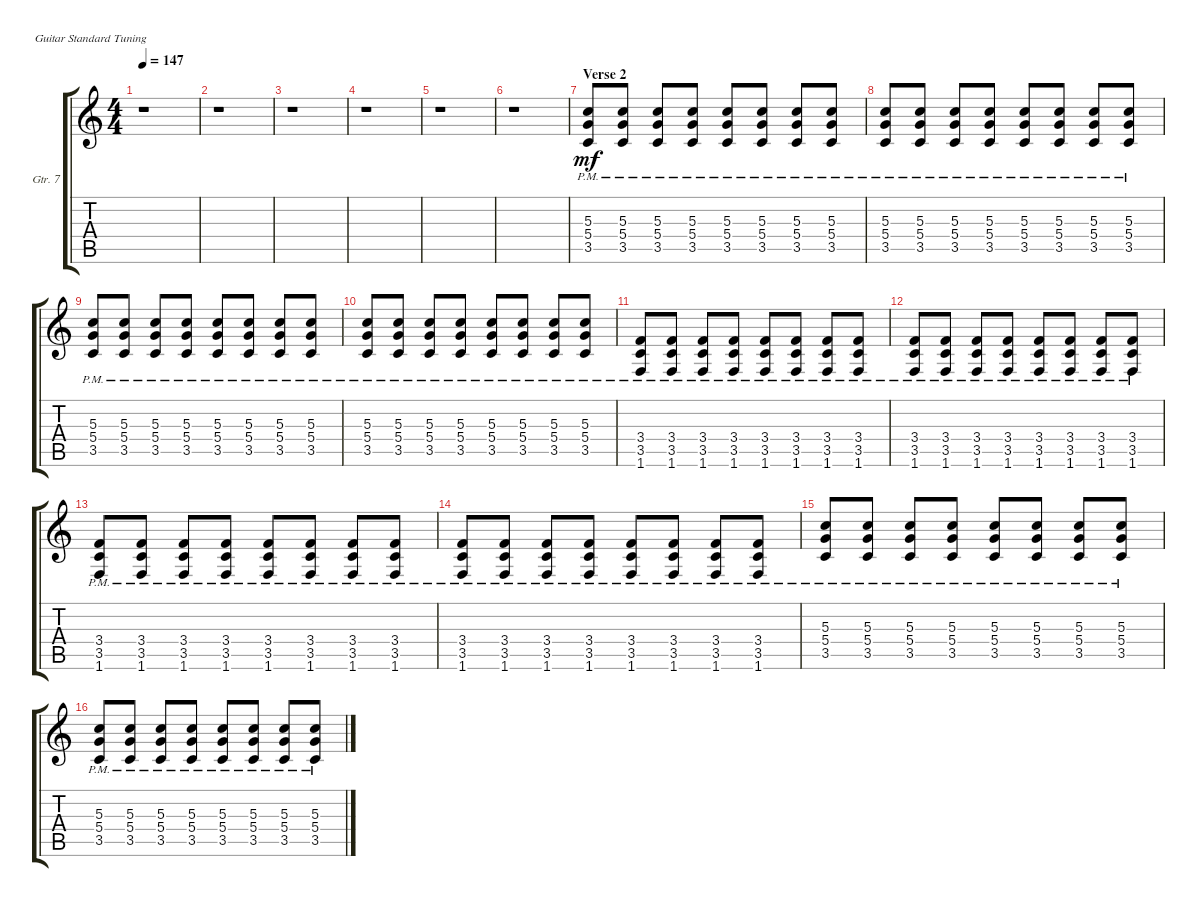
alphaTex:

\defaultSystemsLayout 4
\bracketExtendMode groupsimilarinstruments
\firstSystemTrackNameOrientation horizontal
\otherSystemsTrackNameOrientation horizontal
\track ("Guitar 7" "Gtr. 7") {instrument distortionguitar}
\staff {score tabs}
\tuning (E4 B3 G3 D3 A2 E2)
\ts (4 4)
\tempo 147
\clef g2
\ks c
r.1{dy mf} |
r.1 |
r.1 |
r.1 |
r.1 |
r.1 |
\section ("" "Verse 2")
(3.5{pm} 5.4{pm} 5.3{pm}).8 (3.5{pm} 5.4{pm} 5.3{pm}).8 (3.5{pm} 5.4{pm} 5.3{pm}).8 (3.5{pm} 5.4{pm} 5.3{pm}).8 (3.5{pm} 5.4{pm} 5.3{pm}).8 (3.5{pm} 5.4{pm} 5.3{pm}).8 (3.5{pm} 5.4{pm} 5.3{pm}).8 (3.5{pm} 5.4{pm} 5.3{pm}).8 |
(3.5{pm} 5.4{pm} 5.3{pm}).8 (3.5{pm} 5.4{pm} 5.3{pm}).8 (3.5{pm} 5.4{pm} 5.3{pm}).8 (3.5{pm} 5.4{pm} 5.3{pm}).8 (3.5{pm} 5.4{pm} 5.3{pm}).8 (3.5{pm} 5.4{pm} 5.3{pm}).8 (3.5{pm} 5.4{pm} 5.3{pm}).8 (3.5{pm} 5.4{pm} 5.3{pm}).8 |
(3.5{pm} 5.4{pm} 5.3{pm}).8 (3.5{pm} 5.4{pm} 5.3{pm}).8 (3.5{pm} 5.4{pm} 5.3{pm}).8 (3.5{pm} 5.4{pm} 5.3{pm}).8 (3.5{pm} 5.4{pm} 5.3{pm}).8 (3.5{pm} 5.4{pm} 5.3{pm}).8 (3.5{pm} 5.4{pm} 5.3{pm}).8 (3.5{pm} 5.4{pm} 5.3{pm}).8 |
(3.5{pm} 5.4{pm} 5.3{pm}).8 (3.5{pm} 5.4{pm} 5.3{pm}).8 (3.5{pm} 5.4{pm} 5.3{pm}).8 (3.5{pm} 5.4{pm} 5.3{pm}).8 (3.5{pm} 5.4{pm} 5.3{pm}).8 (3.5{pm} 5.4{pm} 5.3{pm}).8 (3.5{pm} 5.4{pm} 5.3{pm}).8 (3.5{pm} 5.4{pm} 5.3{pm}).8 |
(3.4{pm} 3.5{pm} 1.6{pm}).8 (3.4{pm} 3.5{pm} 1.6{pm}).8 (3.4{pm} 3.5{pm} 1.6{pm}).8 (3.4{pm} 3.5{pm} 1.6{pm}).8 (3.4{pm} 3.5{pm} 1.6{pm}).8 (3.4{pm} 3.5{pm} 1.6{pm}).8 (3.4{pm} 3.5{pm} 1.6{pm}).8 (3.4{pm} 3.5{pm} 1.6{pm}).8 |
(3.4{pm} 3.5{pm} 1.6{pm}).8 (3.4{pm} 3.5{pm} 1.6{pm}).8 (3.4{pm} 3.5{pm} 1.6{pm}).8 (3.4{pm} 3.5{pm} 1.6{pm}).8 (3.4{pm} 3.5{pm} 1.6{pm}).8 (3.4{pm} 3.5{pm} 1.6{pm}).8 (3.4{pm} 3.5{pm} 1.6{pm}).8 (3.4{pm} 3.5{pm} 1.6{pm}).8 |
(3.4{pm} 3.5{pm} 1.6{pm}).8 (3.4{pm} 3.5{pm} 1.6{pm}).8 (3.4{pm} 3.5{pm} 1.6{pm}).8 (3.4{pm} 3.5{pm} 1.6{pm}).8 (3.4{pm} 3.5{pm} 1.6{pm}).8 (3.4{pm} 3.5{pm} 1.6{pm}).8 (3.4{pm} 3.5{pm} 1.6{pm}).8 (3.4{pm} 3.5{pm} 1.6{pm}).8 |
(3.4{pm} 3.5{pm} 1.6{pm}).8 (3.4{pm} 3.5{pm} 1.6{pm}).8 (3.4{pm} 3.5{pm} 1.6{pm}).8 (3.4{pm} 3.5{pm} 1.6{pm}).8 (3.4{pm} 3.5{pm} 1.6{pm}).8 (3.4{pm} 3.5{pm} 1.6{pm}).8 (3.4{pm} 3.5{pm} 1.6{pm}).8 (3.4{pm} 3.5{pm} 1.6{pm}).8 |
(3.5{pm} 5.4{pm} 5.3{pm}).8 (3.5{pm} 5.4{pm} 5.3{pm}).8 (3.5{pm} 5.4{pm} 5.3{pm}).8 (3.5{pm} 5.4{pm} 5.3{pm}).8 (3.5{pm} 5.4{pm} 5.3{pm}).8 (3.5{pm} 5.4{pm} 5.3{pm}).8 (3.5{pm} 5.4{pm} 5.3{pm}).8 (3.5{pm} 5.4{pm} 5.3{pm}).8 |
(3.5{pm} 5.4{pm} 5.3{pm}).8 (3.5{pm} 5.4{pm} 5.3{pm}).8 (3.5{pm} 5.4{pm} 5.3{pm}).8 (3.5{pm} 5.4{pm} 5.3{pm}).8 (3.5{pm} 5.4{pm} 5.3{pm}).8 (3.5{pm} 5.4{pm} 5.3{pm}).8 (3.5{pm} 5.4{pm} 5.3{pm}).8 (3.5{pm} 5.4{pm} 5.3{pm}).8
